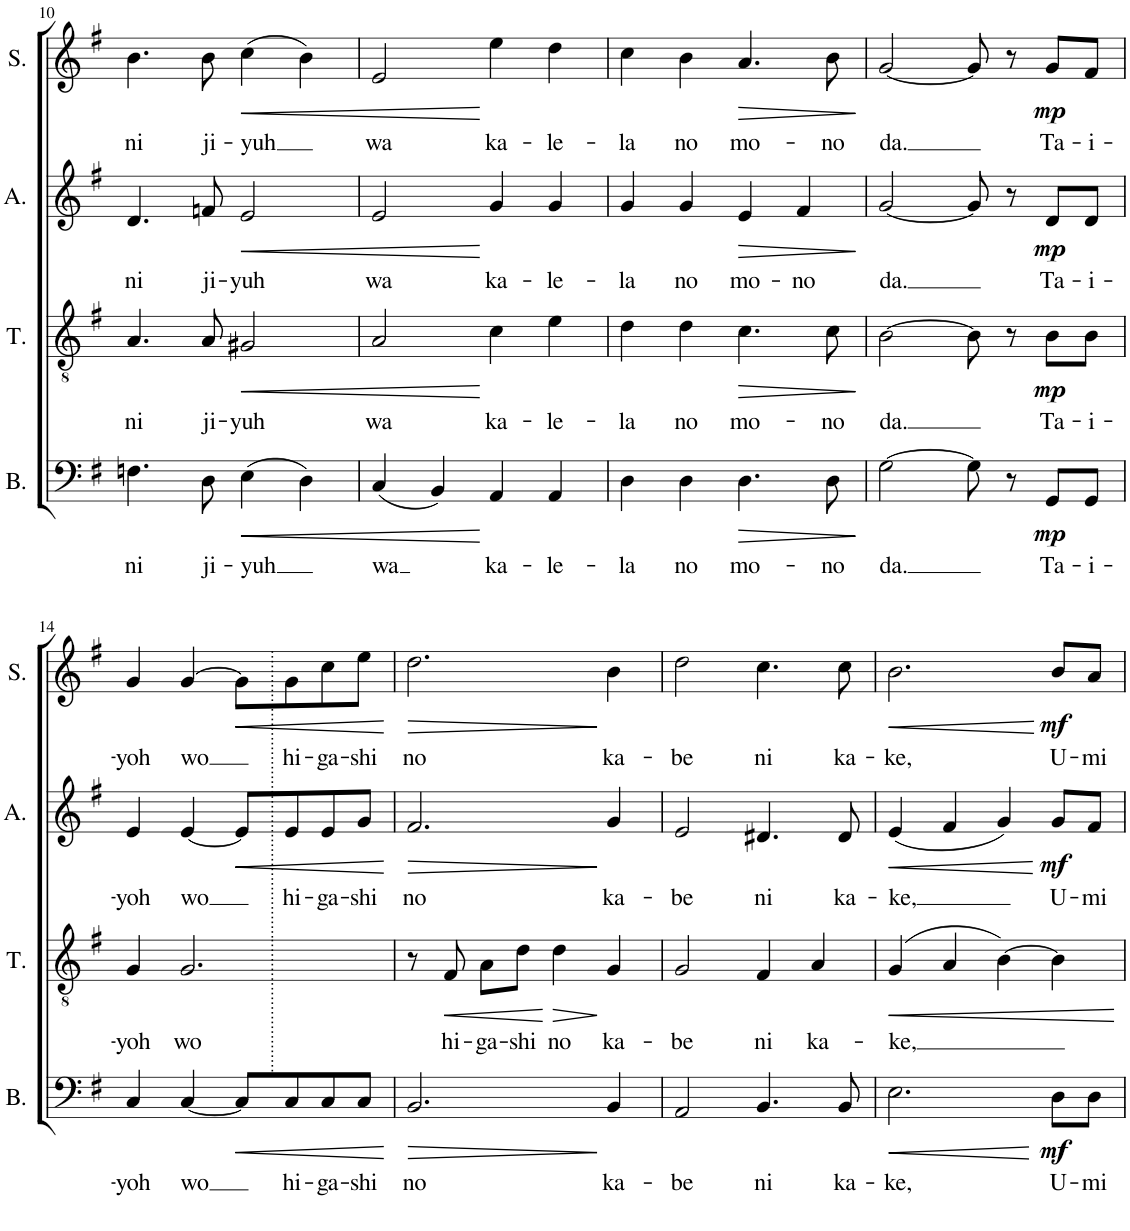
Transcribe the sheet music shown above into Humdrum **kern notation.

**kern	**text	**dynam	**kern	**text	**dynam	**kern	**text	**dynam	**kern	**text	**dynam
*part4	*part4	*part4	*part3	*part3	*part3	*part2	*part2	*part2	*part1	*part1	*part1
*staff4	*staff4	*staff4	*staff3	*staff3	*staff3	*staff2	*staff2	*staff2	*staff1	*staff1	*staff1
*I"Bass	*	*	*I"Tenor	*	*	*I"Alto	*	*	*I"Soprano	*	*
*I'B.	*	*	*I'T.	*	*	*I'A.	*	*	*I'S.	*	*
!!LO:PB:g=z
*clefF4	*	*	*clefGv2	*	*	*clefG2	*	*	*clefG2	*	*
*k[f#]	*	*	*k[f#]	*	*	*k[f#]	*	*	*k[f#]	*	*
*M4/4	*	*	*M4/4	*	*	*M4/4	*	*	*M4/4	*	*
*met(c)	*	*	*met(c)	*	*	*met(c)	*	*	*met(c)	*	*
=10	=10	=10	=10	=10	=10	=10	=10	=10	=10	=10	=10
!	!LO:LY:b	!	!	!LO:LY:b	!	!	!LO:LY:b	!	!	!LO:LY:b	!
4.Fn\	ni	.	4.A/	ni	.	4.d/	ni	.	4.b\	ni	.
!	!LO:LY:b	!	!	!LO:LY:b	!	!	!LO:LY:b	!	!	!LO:LY:b	!
8D\	ji-	.	8A/	ji-	.	8fn/	ji-	.	8b\	ji-	.
!	!LO:LY:b	!LO:HP:b	!	!LO:LY:b	!LO:HP:b	!	!LO:LY:b	!LO:HP:b	!	!LO:LY:b	!LO:HP:b
(4E\	-yuh	<	2G#X/	-yuh	<	2e/	-yuh	<	(4cc\	-yuh	<
4D\)	.	.	.	.	.	.	.	.	4b\)	.	.
=11	=11	=11	=11	=11	=11	=11	=11	=11	=11	=11	=11
!	!LO:LY:b	!	!	!LO:LY:b	!	!	!LO:LY:b	!	!	!LO:LY:b	!
(4C/	wa	.	2A/	wa	.	2e/	wa	.	2e/	wa	.
4BB/)	.	.	.	.	.	.	.	.	.	.	.
!	!LO:LY:b	!	!	!LO:LY:b	!	!	!LO:LY:b	!	!	!LO:LY:b	!
4AA/	ka-	[	4c\	ka-	[	4g/	ka-	[	4ee\	ka-	[
!	!LO:LY:b	!	!	!LO:LY:b	!	!	!LO:LY:b	!	!	!LO:LY:b	!
4AA/	-le-	.	4e\	-le-	.	4g/	-le-	.	4dd\	-le-	.
=12	=12	=12	=12	=12	=12	=12	=12	=12	=12	=12	=12
!	!LO:LY:b	!	!	!LO:LY:b	!	!	!LO:LY:b	!	!	!LO:LY:b	!
4D\	-la	.	4d\	-la	.	4g/	-la	.	4cc\	-la	.
!	!LO:LY:b	!	!	!LO:LY:b	!	!	!LO:LY:b	!	!	!LO:LY:b	!
4D\	no	.	4d\	no	.	4g/	no	.	4b\	no	.
!	!LO:LY:b	!LO:HP:b	!	!LO:LY:b	!LO:HP:b	!	!LO:LY:b	!LO:HP:b	!	!LO:LY:b	!LO:HP:b
4.D\	mo-	>	4.c\	mo-	>	4e/	mo-	>	4.a/	mo-	>
!	!	!	!	!	!	!	!LO:LY:b	!	!	!	!
.	.	.	.	.	.	4f#/	no	.	.	.	.
!	!LO:LY:b	!	!	!LO:LY:b	!	!	!	!	!	!LO:LY:b	!
8D\	-no	.	8c\	-no	.	.	.	.	8b\	-no	.
.	.	]	.	.	]	.	.	]	.	.	]
=13	=13	=13	=13	=13	=13	=13	=13	=13	=13	=13	=13
!	!LO:LY:b	!	!	!LO:LY:b	!	!	!LO:LY:b	!	!	!LO:LY:b	!
[2G\	da.	.	[2B\	da.	.	[2g/	da.	.	[2g/	da.	.
8G\]	.	.	8B\]	.	.	8g/]	.	.	8g/]	.	.
8r	.	.	8r	.	.	8r	.	.	8r	.	.
!	!LO:LY:b	!LO:DY:b	!	!LO:LY:b	!LO:DY:b	!	!LO:LY:b	!LO:DY:b	!	!LO:LY:b	!LO:DY:b
8GG/L	Ta-	mp	8B\L	Ta-	mp	8d/L	Ta-	mp	8g/L	Ta-	mp
!	!LO:LY:b	!	!	!LO:LY:b	!	!	!LO:LY:b	!	!	!LO:LY:b	!
8GG/J	-i-	.	8B\J	-i-	.	8d/J	-i-	.	8f#/J	-i-	.
!!LO:LB:g=z
=14	=14	=14	=14	=14	=14	=14	=14	=14	=14	=14	=14
!	!LO:LY:b	!	!	!LO:LY:b	!	!	!LO:LY:b	!	!	!LO:LY:b	!
4C/	-yoh	.	4G/	-yoh	.	4e/	-yoh	.	4g/	-yoh	.
!	!LO:LY:b	!	!	!LO:LY:b	!	!	!LO:LY:b	!	!	!LO:LY:b	!
[4C/	wo	.	2.G/	wo	.	[4e/	wo	.	[4g/	wo	.
!	!	!LO:HP:b	!	!	!	!	!	!LO:HP:b	!	!	!LO:HP:b
8C/L]	.	<	.	.	.	8e/L]	.	<	8g\L]	.	<
!	!LO:LY:b	!	!	!	!	!	!LO:LY:b	!	!	!LO:LY:b	!
8C/	hi-	.	.	.	.	8e/	hi-	.	8g\	hi-	.
!	!LO:LY:b	!	!	!	!	!	!LO:LY:b	!	!	!LO:LY:b	!
8C/	-ga-	.	.	.	.	8e/	-ga-	.	8cc\	-ga-	.
!	!LO:LY:b	!	!	!	!	!	!LO:LY:b	!	!	!LO:LY:b	!
8C/J	-shi	.	.	.	.	8g/J	-shi	.	8ee\J	-shi	.
.	.	[	.	.	.	.	.	[	.	.	[
=15	=15	=15	=15	=15	=15	=15	=15	=15	=15	=15	=15
!	!LO:LY:b	!LO:HP:b	!	!	!	!	!LO:LY:b	!LO:HP:b	!	!LO:LY:b	!LO:HP:b
2.BB/	no	>	8r	.	.	2.f#/	no	>	2.dd\	no	>
!	!	!	!	!LO:LY:b	!LO:HP:b	!	!	!	!	!	!
.	.	.	8F#/	hi-	<	.	.	.	.	.	.
!	!	!	!	!LO:LY:b	!	!	!	!	!	!	!
.	.	.	8A\L	-ga-	.	.	.	.	.	.	.
!	!	!	!	!LO:LY:b	!	!	!	!	!	!	!
.	.	.	8d\J	-shi	.	.	.	.	.	.	.
!	!	!	!	!LO:LY:b	!LO:HP:n=1:b	!	!	!	!	!	!
.	.	.	4d\	no	[ >	.	.	.	.	.	.
!	!LO:LY:b	!	!	!LO:LY:b	!	!	!LO:LY:b	!	!	!LO:LY:b	!
4BB/	ka-	]	4G/	ka-	]	4g/	ka-	]	4b\	ka-	]
=16	=16	=16	=16	=16	=16	=16	=16	=16	=16	=16	=16
!	!LO:LY:b	!	!	!LO:LY:b	!	!	!LO:LY:b	!	!	!LO:LY:b	!
2AA/	-be	.	2G/	-be	.	2e/	-be	.	2dd\	-be	.
!	!LO:LY:b	!	!	!LO:LY:b	!	!	!LO:LY:b	!	!	!LO:LY:b	!
4.BB/	ni	.	4F#/	ni	.	4.d#X/	ni	.	4.cc\	ni	.
!	!	!	!	!LO:LY:b	!	!	!	!	!	!	!
.	.	.	4A/	ka-	.	.	.	.	.	.	.
!	!LO:LY:b	!	!	!	!	!	!LO:LY:b	!	!	!LO:LY:b	!
8BB/	ka-	.	.	.	.	8d#/	ka-	.	8cc\	ka-	.
=17	=17	=17	=17	=17	=17	=17	=17	=17	=17	=17	=17
!	!LO:LY:b	!LO:HP:b	!	!LO:LY:b	!LO:HP:b	!	!LO:LY:b	!LO:HP:b	!	!LO:LY:b	!LO:HP:b
2.E\	-ke,	<	(4G/	-ke,	<	(4e/	-ke,	<	2.b\	-ke,	<
.	.	.	4A/	.	.	4f#/	.	.	.	.	.
.	.	.	[4B\)	.	.	4g/)	.	.	.	.	.
!	!LO:LY:b	!LO:DY:n=1:b	!	!	!	!	!LO:LY:b	!LO:DY:n=1:b	!	!LO:LY:b	!LO:DY:n=1:b
8D\L	U-	[ mf	4B\]	.	.	8g/L	U-	[ mf	8b/L	U-	[ mf
!	!LO:LY:b	!	!	!	!	!	!LO:LY:b	!	!	!LO:LY:b	!
8D\J	-mi	.	.	.	.	8f#/J	-mi	.	8a/J	-mi	.
.	.	.	.	.	[	.	.	.	.	.	.
=	=	=	=	=	=	=	=	=	=	=	=
*-	*-	*-	*-	*-	*-	*-	*-	*-	*-	*-	*-
